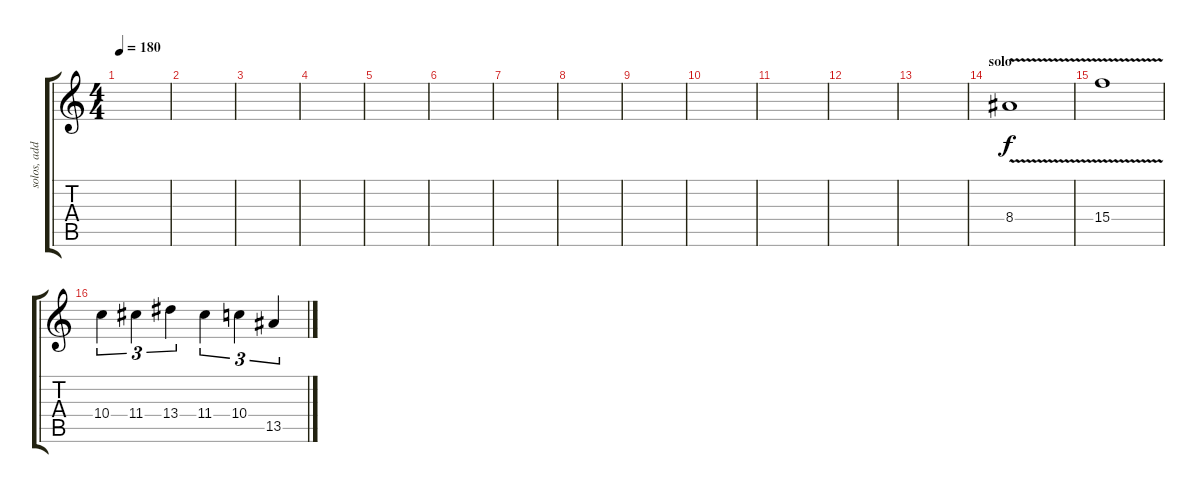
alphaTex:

\track ("solos, additional guitar" "solos, add") {instrument distortionguitar}
\staff {score tabs}
\tuning (E4 B3 G3 D3 A2 D2) {hide}
\ts (4 4)
\tempo 180
\clef g2
\ks c
|
|
|
|
|
|
|
|
|
|
|
|
|
\section ("" "solo")
8.4{v}.1 |
15.4{v}.1 |
10.4.4{tu (3 2)} 11.4.4{tu (3 2)} 13.4.4{tu (3 2)} 11.4.4{tu (3 2)} 10.4.4{tu (3 2)} 13.5.4{tu (3 2)}
